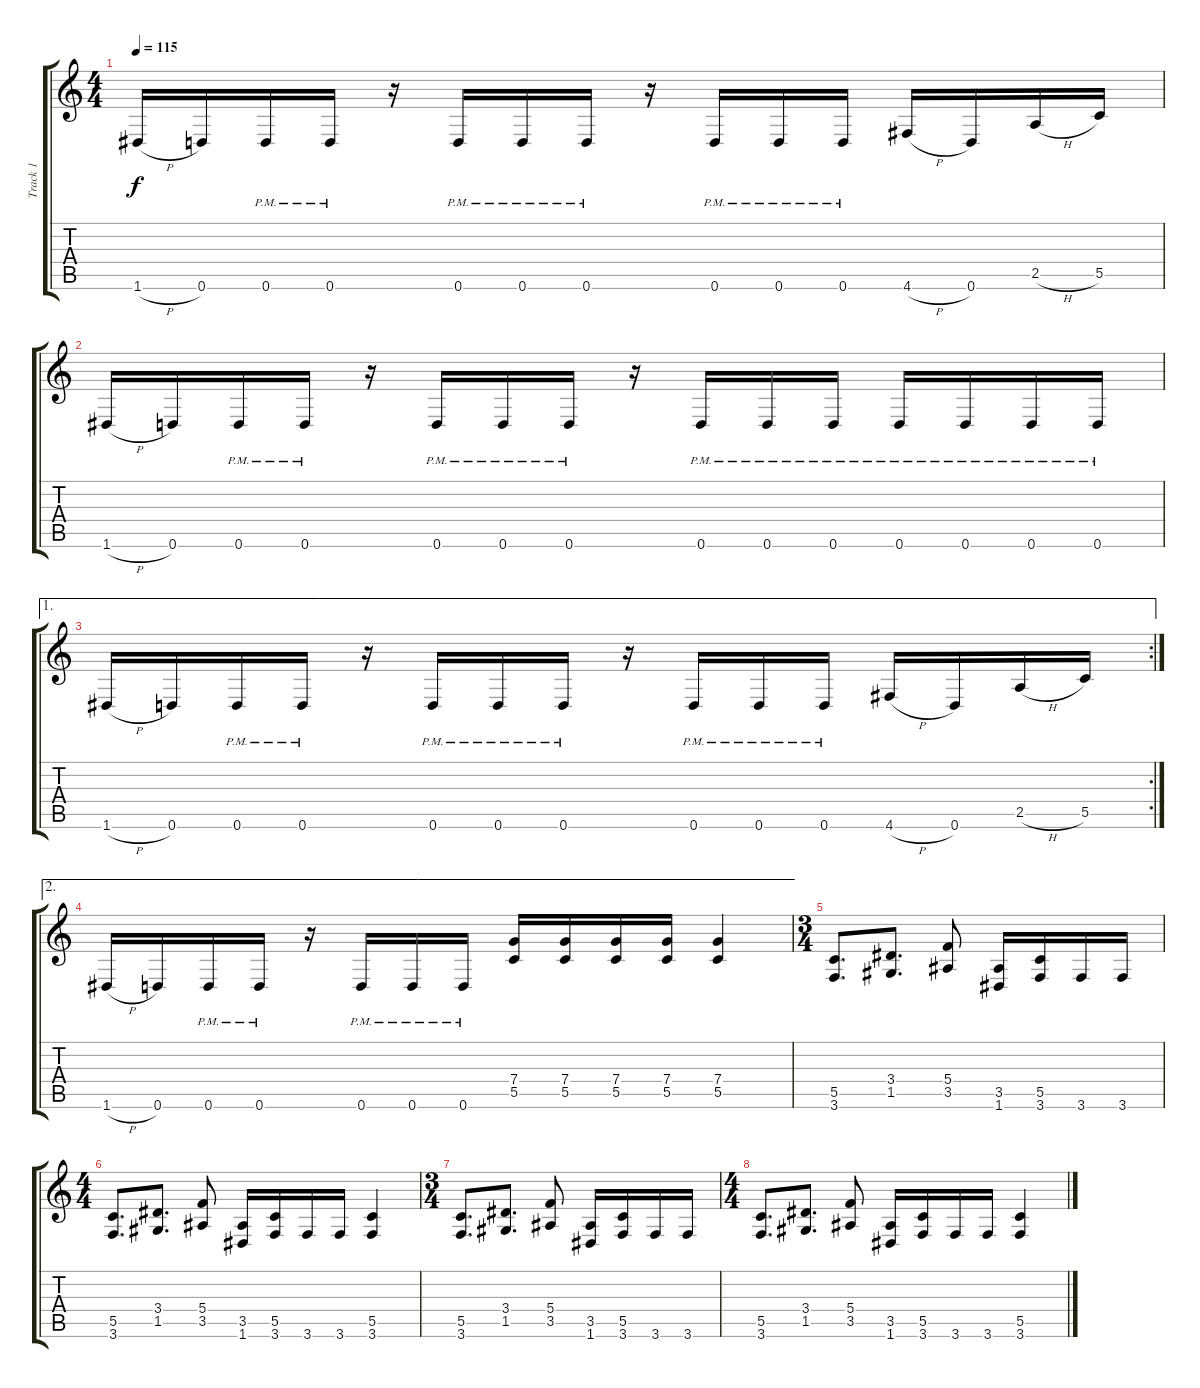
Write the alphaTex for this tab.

\track ("Track 1" "Track 1") {instrument distortionguitar}
\staff {score tabs}
\tuning (D4 A3 F3 C3 G2 D2) {hide}
\ts (4 4)
\tempo 115
\clef g2
\ks c
1.6{h}.16{dy f} 0.6.16 0.6{pm}.16 0.6{pm}.16 r.16 0.6{pm}.16 0.6{pm}.16 0.6{pm}.16 r.16 0.6{pm}.16 0.6{pm}.16 0.6{pm}.16 4.6{h}.16 0.6.16 2.5{h}.16 5.5.16 |
1.6{h}.16 0.6.16 0.6{pm}.16 0.6{pm}.16 r.16 0.6{pm}.16 0.6{pm}.16 0.6{pm}.16 r.16 0.6{pm}.16 0.6{pm}.16 0.6{pm}.16 0.6{pm}.16 0.6{pm}.16 0.6{pm}.16 0.6{pm}.16 |
\ae 1
\rc 2
1.6{h}.16 0.6.16 0.6{pm}.16 0.6{pm}.16 r.16 0.6{pm}.16 0.6{pm}.16 0.6{pm}.16 r.16 0.6{pm}.16 0.6{pm}.16 0.6{pm}.16 4.6{h}.16 0.6.16 2.5{h}.16 5.5.16 |
\ae 2
1.6{h}.16 0.6.16 0.6{pm}.16 0.6{pm}.16 r.16 0.6{pm}.16 0.6{pm}.16 0.6{pm}.16 (7.4 5.5).16 (7.4 5.5).16 (7.4 5.5).16 (7.4 5.5).16 (7.4 5.5).4 |
\ts (3 4)
(5.5 3.6).8{d} (3.4 1.5).8{d} (5.4 3.5).8 (3.5 1.6).16 (5.5 3.6).16 3.6.16 3.6.16 |
\ts (4 4)
(5.5 3.6).8{d} (3.4 1.5).8{d} (5.4 3.5).8 (3.5 1.6).16 (5.5 3.6).16 3.6.16 3.6.16 (5.5 3.6).4 |
\ts (3 4)
(5.5 3.6).8{d} (3.4 1.5).8{d} (5.4 3.5).8 (3.5 1.6).16 (5.5 3.6).16 3.6.16 3.6.16 |
\ts (4 4)
(5.5 3.6).8{d} (3.4 1.5).8{d} (5.4 3.5).8 (3.5 1.6).16 (5.5 3.6).16 3.6.16 3.6.16 (5.5 3.6).4
